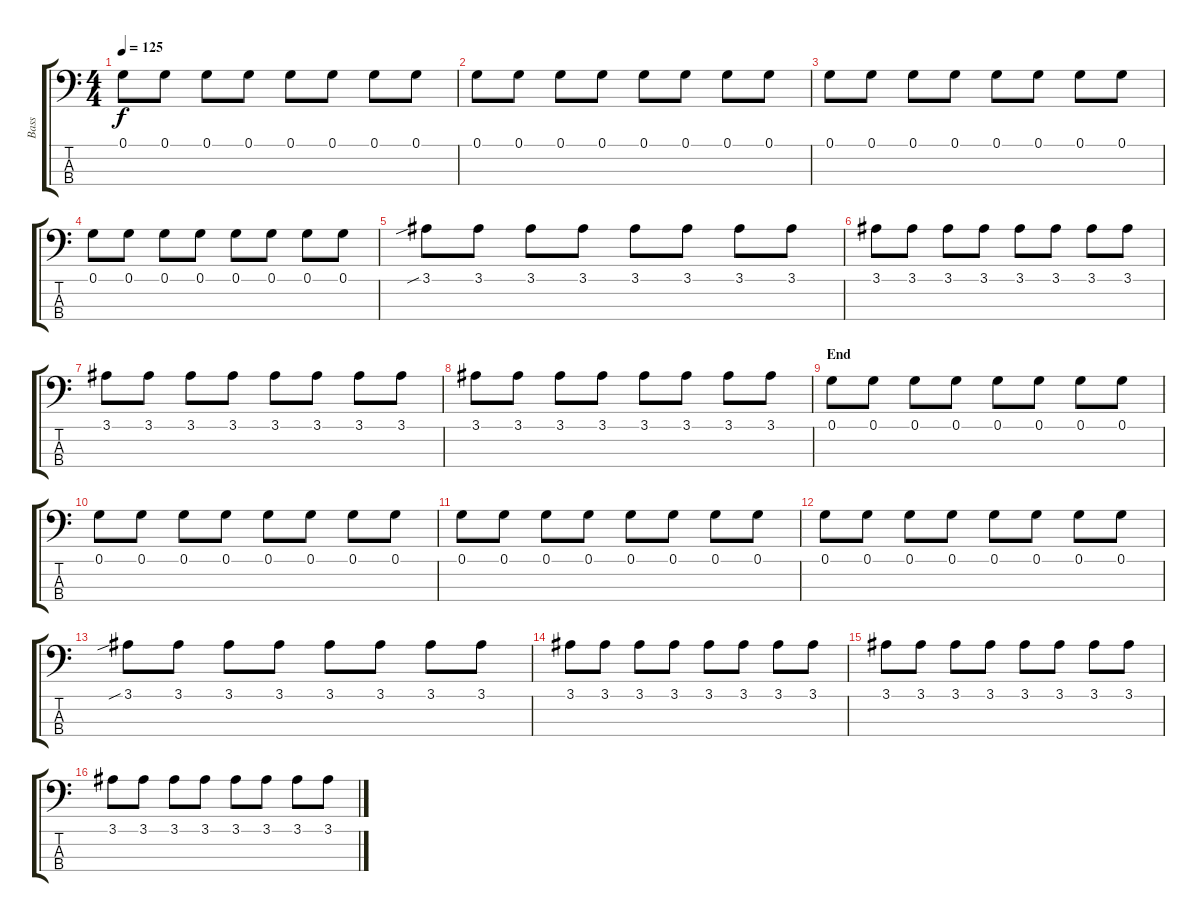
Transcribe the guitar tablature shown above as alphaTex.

\track ("Bass" "Bass") {instrument electricbassfinger}
\staff {score tabs}
\tuning (G2 D2 A1 E1) {hide}
\ts (4 4)
\tempo 125
\clef f4
\ks c
0.1.8{dy f} 0.1.8 0.1.8 0.1.8 0.1.8 0.1.8 0.1.8 0.1.8 |
0.1.8 0.1.8 0.1.8 0.1.8 0.1.8 0.1.8 0.1.8 0.1.8 |
0.1.8 0.1.8 0.1.8 0.1.8 0.1.8 0.1.8 0.1.8 0.1.8 |
0.1.8 0.1.8 0.1.8 0.1.8 0.1.8 0.1.8 0.1.8 0.1.8 |
3.1{sib}.8 3.1.8 3.1.8 3.1.8 3.1.8 3.1.8 3.1.8 3.1.8 |
3.1.8 3.1.8 3.1.8 3.1.8 3.1.8 3.1.8 3.1.8 3.1.8 |
3.1.8 3.1.8 3.1.8 3.1.8 3.1.8 3.1.8 3.1.8 3.1.8 |
3.1.8 3.1.8 3.1.8 3.1.8 3.1.8 3.1.8 3.1.8 3.1.8 |
\section ("" "End")
0.1.8 0.1.8 0.1.8 0.1.8 0.1.8 0.1.8 0.1.8 0.1.8 |
0.1.8 0.1.8 0.1.8 0.1.8 0.1.8 0.1.8 0.1.8 0.1.8 |
0.1.8 0.1.8 0.1.8 0.1.8 0.1.8 0.1.8 0.1.8 0.1.8 |
0.1.8 0.1.8 0.1.8 0.1.8 0.1.8 0.1.8 0.1.8 0.1.8 |
3.1{sib}.8 3.1.8 3.1.8 3.1.8 3.1.8 3.1.8 3.1.8 3.1.8 |
3.1.8 3.1.8 3.1.8 3.1.8 3.1.8 3.1.8 3.1.8 3.1.8 |
3.1.8 3.1.8 3.1.8 3.1.8 3.1.8 3.1.8 3.1.8 3.1.8 |
3.1.8 3.1.8 3.1.8 3.1.8 3.1.8 3.1.8 3.1.8 3.1.8
